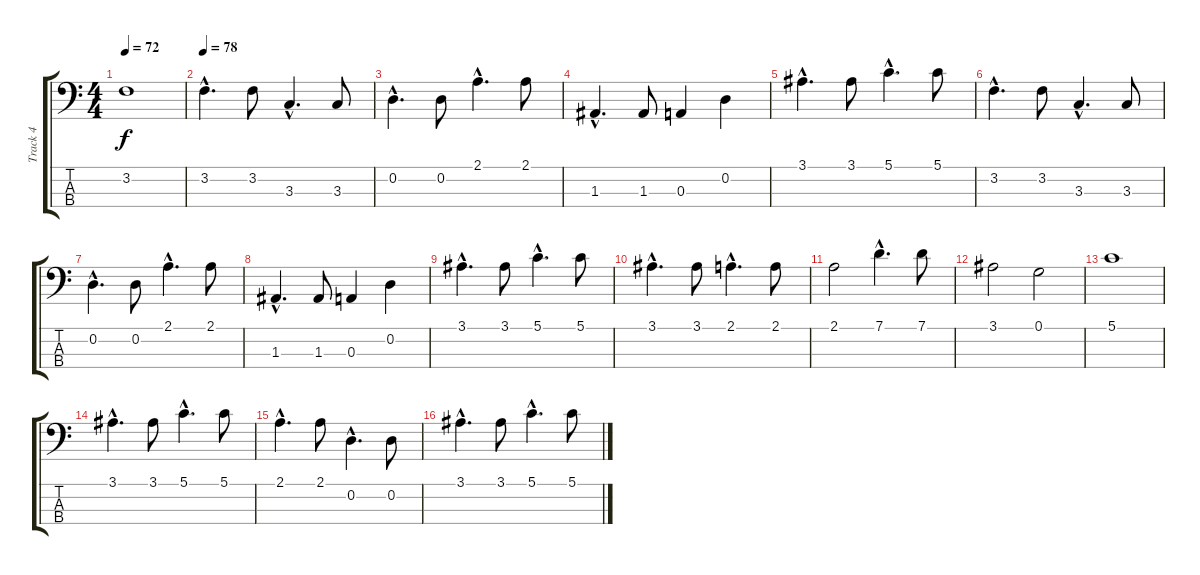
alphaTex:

\track ("Track 4" "Track 4") {instrument electricbassfinger}
\staff {score tabs}
\tuning (G2 D2 A1 E1) {hide}
\ts (4 4)
\tempo 72
\clef f4
\ks c
3.2.1{dy f} |
\tempo 78
3.2{hac}.4{d} 3.2.8 3.3{hac}.4{d} 3.3.8 |
0.2{hac}.4{d} 0.2.8 2.1{hac}.4{d} 2.1.8 |
1.3{hac}.4{d} 1.3.8 0.3.4 0.2.4 |
3.1{hac}.4{d} 3.1.8 5.1{hac}.4{d} 5.1.8 |
3.2{hac}.4{d} 3.2.8 3.3{hac}.4{d} 3.3.8 |
0.2{hac}.4{d} 0.2.8 2.1{hac}.4{d} 2.1.8 |
1.3{hac}.4{d} 1.3.8 0.3.4 0.2.4 |
3.1{hac}.4{d} 3.1.8 5.1{hac}.4{d} 5.1.8 |
3.1{hac}.4{d} 3.1.8 2.1{hac}.4{d} 2.1.8 |
2.1.2 7.1{hac}.4{d} 7.1.8 |
3.1.2 0.1.2 |
5.1.1 |
3.1{hac}.4{d} 3.1.8 5.1{hac}.4{d} 5.1.8 |
2.1{hac}.4{d} 2.1.8 0.2{hac}.4{d} 0.2.8 |
3.1{hac}.4{d} 3.1.8 5.1{hac}.4{d} 5.1.8
